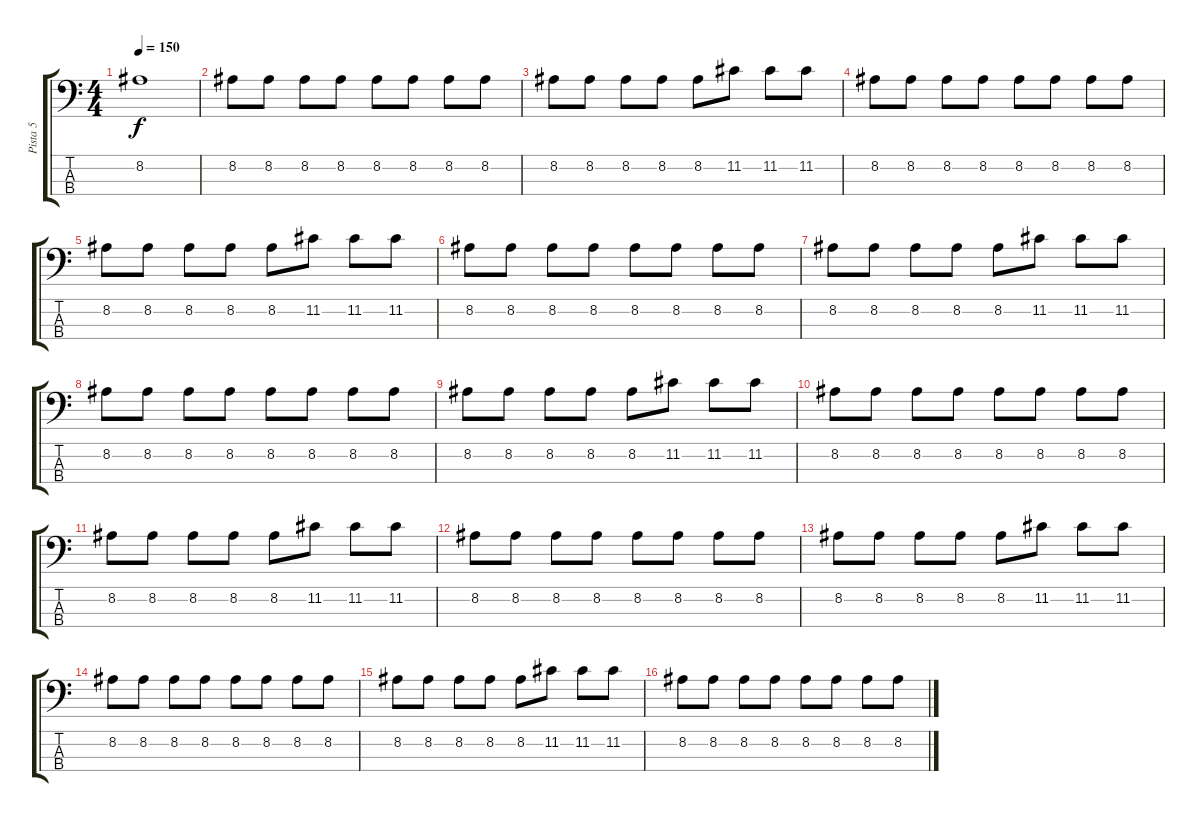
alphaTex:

\track ("Pista 5" "Pista 5") {instrument electricbassfinger}
\staff {score tabs}
\tuning (G2 D2 A1 E1) {hide}
\ts (4 4)
\tempo 150
\clef f4
\ks c
8.2{t}.1{dy f} |
8.2.8 8.2.8 8.2.8 8.2.8 8.2.8 8.2.8 8.2.8 8.2.8 |
8.2.8 8.2.8 8.2.8 8.2.8 8.2.8 11.2.8 11.2.8 11.2.8 |
8.2.8 8.2.8 8.2.8 8.2.8 8.2.8 8.2.8 8.2.8 8.2.8 |
8.2.8 8.2.8 8.2.8 8.2.8 8.2.8 11.2.8 11.2.8 11.2.8 |
8.2.8 8.2.8 8.2.8 8.2.8 8.2.8 8.2.8 8.2.8 8.2.8 |
8.2.8 8.2.8 8.2.8 8.2.8 8.2.8 11.2.8 11.2.8 11.2.8 |
8.2.8 8.2.8 8.2.8 8.2.8 8.2.8 8.2.8 8.2.8 8.2.8 |
8.2.8 8.2.8 8.2.8 8.2.8 8.2.8 11.2.8 11.2.8 11.2.8 |
8.2.8 8.2.8 8.2.8 8.2.8 8.2.8 8.2.8 8.2.8 8.2.8 |
8.2.8 8.2.8 8.2.8 8.2.8 8.2.8 11.2.8 11.2.8 11.2.8 |
8.2.8 8.2.8 8.2.8 8.2.8 8.2.8 8.2.8 8.2.8 8.2.8 |
8.2.8 8.2.8 8.2.8 8.2.8 8.2.8 11.2.8 11.2.8 11.2.8 |
8.2.8 8.2.8 8.2.8 8.2.8 8.2.8 8.2.8 8.2.8 8.2.8 |
8.2.8 8.2.8 8.2.8 8.2.8 8.2.8 11.2.8 11.2.8 11.2.8 |
8.2.8 8.2.8 8.2.8 8.2.8 8.2.8 8.2.8 8.2.8 8.2.8
